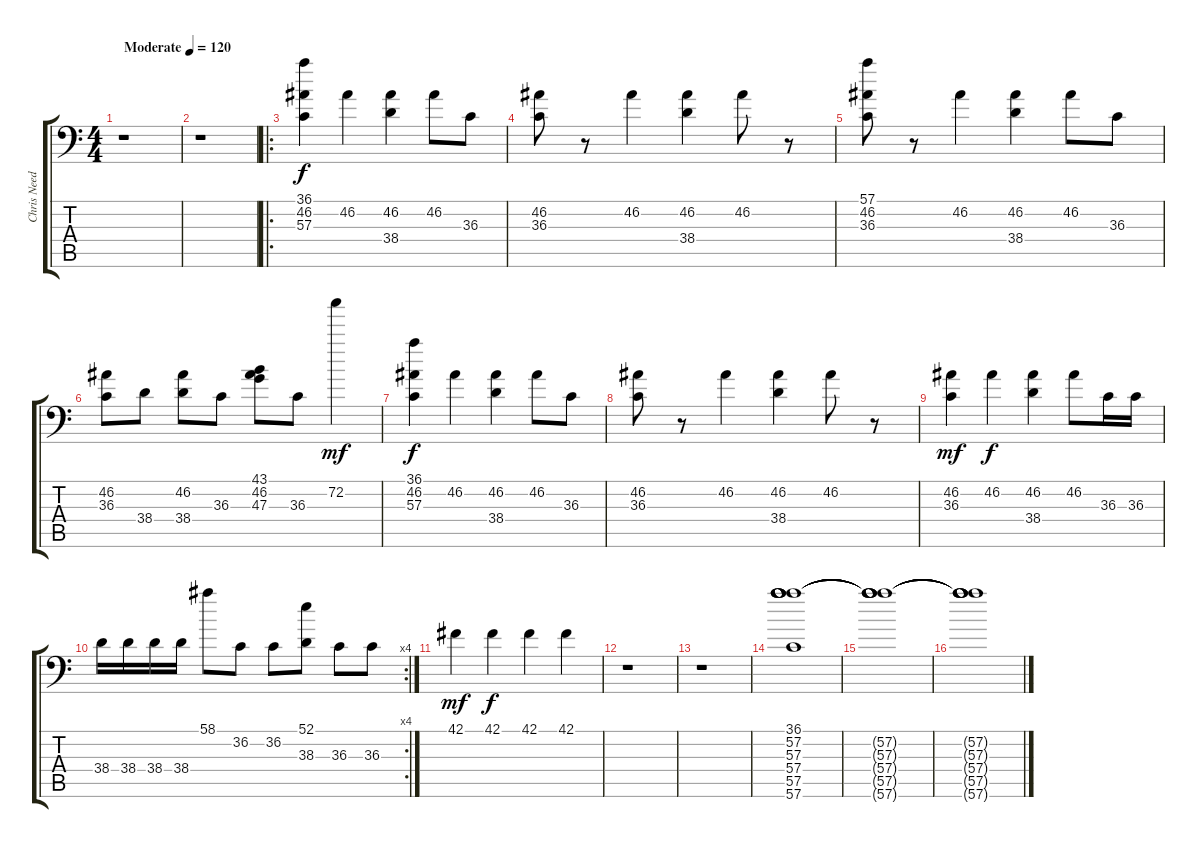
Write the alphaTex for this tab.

\track ("Chris Needham" "Chris Need") {instrument acousticgrandpiano}
\staff {score tabs}
\tuning (C-1 C-1 C-1 C-1 C-1 C-1) {hide}
\ts (4 4)
\tempo (120 "Moderate")
\clef f4
\ks c
r.1{dy f instrument acousticgrandpiano} |
r.1 |
\ro
(36.1 46.2 57.3).4 46.2.4 (46.2 38.4).4 46.2.8 36.3.8 |
(46.2 36.3).8 r.8 46.2.4 (46.2 38.4).4 46.2.8 r.8 |
(57.1 46.2 36.3).8 r.8 46.2.4 (46.2 38.4).4 46.2.8 36.3.8 |
(46.2 36.3).8 38.4.8 (46.2 38.4).8 36.3.8 (43.1 46.2 47.3).8 36.3.8 72.2.4{dy mf} |
(36.1 46.2 57.3).4{dy f} 46.2.4 (46.2 38.4).4 46.2.8 36.3.8 |
(46.2 36.3).8 r.8 46.2.4 (46.2 38.4).4 46.2.8 r.8 |
(46.2 36.3).4{dy mf} 46.2.4{dy f} (46.2 38.4).4 46.2.8 36.3.16 36.3.16 |
\rc 4
38.4.16 38.4.16 38.4.16 38.4.16 58.1.8 36.2.8 36.2.8 (52.1 38.3).8 36.3.8 36.3.8 |
42.1.4{dy mf} 42.1.4{dy f} 42.1.4 42.1.4 |
r.1 |
r.1 |
(36.1 57.2 57.3 57.4 57.5 57.6).1 |
(57.2{t} 57.3{t} 57.4{t} 57.5{t} 57.6{t}).1 |
(57.2{t} 57.3{t} 57.4{t} 57.5{t} 57.6{t}).1
